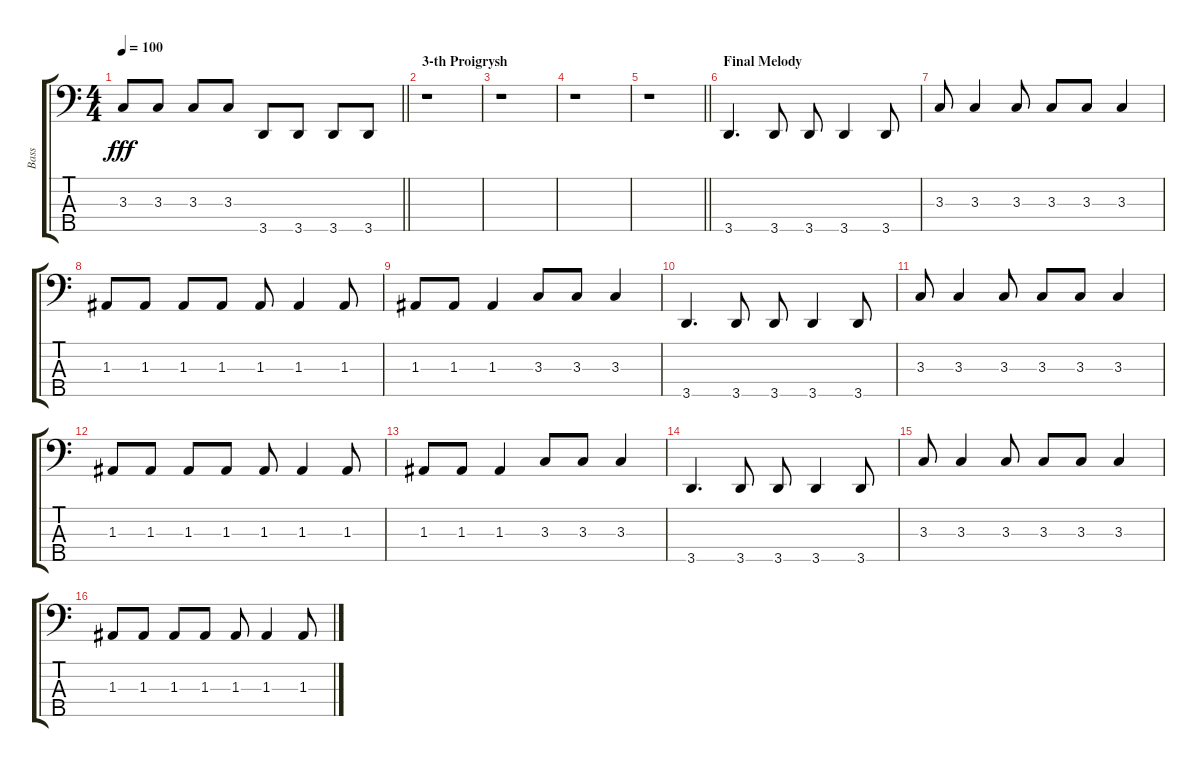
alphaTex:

\track ("Bass" "Bass") {instrument electricbassfinger}
\staff {score tabs}
\tuning (G2 D2 A1 E1 B0) {hide}
\ts (4 4)
\tempo 100
\clef f4
\barLineRight lightlight
\ks c
3.3.8{dy fff} 3.3.8 3.3.8 3.3.8 3.5.8 3.5.8 3.5.8 3.5.8 |
\section ("" "3-th Proigrysh")
r.1 |
r.1 |
r.1 |
\barLineRight lightlight
r.1 |
\section ("" "Final Melody")
3.5.4{d} 3.5.8 3.5.8 3.5.4 3.5.8 |
3.3.8 3.3.4 3.3.8 3.3.8 3.3.8 3.3.4 |
1.3.8 1.3.8 1.3.8 1.3.8 1.3.8 1.3.4 1.3.8 |
1.3.8 1.3.8 1.3.4 3.3.8 3.3.8 3.3.4 |
3.5.4{d} 3.5.8 3.5.8 3.5.4 3.5.8 |
3.3.8 3.3.4 3.3.8 3.3.8 3.3.8 3.3.4 |
1.3.8 1.3.8 1.3.8 1.3.8 1.3.8 1.3.4 1.3.8 |
1.3.8 1.3.8 1.3.4 3.3.8 3.3.8 3.3.4 |
3.5.4{d} 3.5.8 3.5.8 3.5.4 3.5.8 |
3.3.8 3.3.4 3.3.8 3.3.8 3.3.8 3.3.4 |
1.3.8 1.3.8 1.3.8 1.3.8 1.3.8 1.3.4 1.3.8
